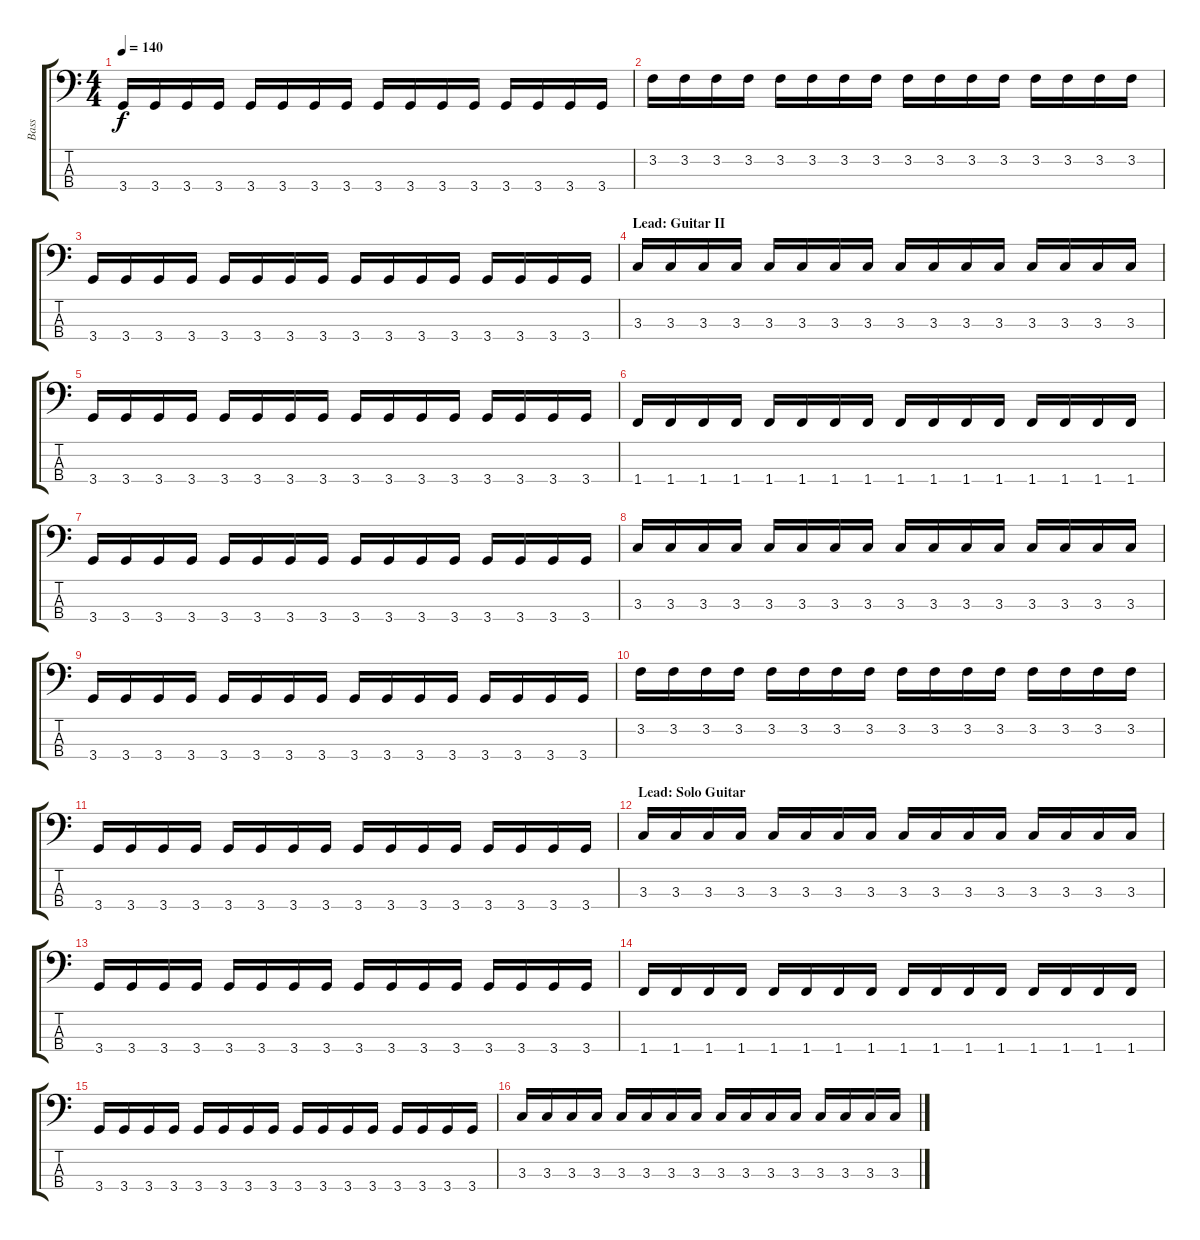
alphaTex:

\track ("Bass" "Bass") {instrument electricbassfinger}
\staff {score tabs}
\tuning (G2 D2 A1 E1) {hide}
\ts (4 4)
\tempo 140
\clef f4
\ks c
3.4.16{dy f} 3.4.16 3.4.16 3.4.16 3.4.16 3.4.16 3.4.16 3.4.16 3.4.16 3.4.16 3.4.16 3.4.16 3.4.16 3.4.16 3.4.16 3.4.16 |
3.2.16 3.2.16 3.2.16 3.2.16 3.2.16 3.2.16 3.2.16 3.2.16 3.2.16 3.2.16 3.2.16 3.2.16 3.2.16 3.2.16 3.2.16 3.2.16 |
3.4.16 3.4.16 3.4.16 3.4.16 3.4.16 3.4.16 3.4.16 3.4.16 3.4.16 3.4.16 3.4.16 3.4.16 3.4.16 3.4.16 3.4.16 3.4.16 |
\section ("" "Lead: Guitar II")
3.3.16 3.3.16 3.3.16 3.3.16 3.3.16 3.3.16 3.3.16 3.3.16 3.3.16 3.3.16 3.3.16 3.3.16 3.3.16 3.3.16 3.3.16 3.3.16 |
3.4.16 3.4.16 3.4.16 3.4.16 3.4.16 3.4.16 3.4.16 3.4.16 3.4.16 3.4.16 3.4.16 3.4.16 3.4.16 3.4.16 3.4.16 3.4.16 |
1.4.16 1.4.16 1.4.16 1.4.16 1.4.16 1.4.16 1.4.16 1.4.16 1.4.16 1.4.16 1.4.16 1.4.16 1.4.16 1.4.16 1.4.16 1.4.16 |
3.4.16 3.4.16 3.4.16 3.4.16 3.4.16 3.4.16 3.4.16 3.4.16 3.4.16 3.4.16 3.4.16 3.4.16 3.4.16 3.4.16 3.4.16 3.4.16 |
3.3.16 3.3.16 3.3.16 3.3.16 3.3.16 3.3.16 3.3.16 3.3.16 3.3.16 3.3.16 3.3.16 3.3.16 3.3.16 3.3.16 3.3.16 3.3.16 |
3.4.16 3.4.16 3.4.16 3.4.16 3.4.16 3.4.16 3.4.16 3.4.16 3.4.16 3.4.16 3.4.16 3.4.16 3.4.16 3.4.16 3.4.16 3.4.16 |
3.2.16 3.2.16 3.2.16 3.2.16 3.2.16 3.2.16 3.2.16 3.2.16 3.2.16 3.2.16 3.2.16 3.2.16 3.2.16 3.2.16 3.2.16 3.2.16 |
3.4.16 3.4.16 3.4.16 3.4.16 3.4.16 3.4.16 3.4.16 3.4.16 3.4.16 3.4.16 3.4.16 3.4.16 3.4.16 3.4.16 3.4.16 3.4.16 |
\section ("" "Lead: Solo Guitar")
3.3.16 3.3.16 3.3.16 3.3.16 3.3.16 3.3.16 3.3.16 3.3.16 3.3.16 3.3.16 3.3.16 3.3.16 3.3.16 3.3.16 3.3.16 3.3.16 |
3.4.16 3.4.16 3.4.16 3.4.16 3.4.16 3.4.16 3.4.16 3.4.16 3.4.16 3.4.16 3.4.16 3.4.16 3.4.16 3.4.16 3.4.16 3.4.16 |
1.4.16 1.4.16 1.4.16 1.4.16 1.4.16 1.4.16 1.4.16 1.4.16 1.4.16 1.4.16 1.4.16 1.4.16 1.4.16 1.4.16 1.4.16 1.4.16 |
3.4.16 3.4.16 3.4.16 3.4.16 3.4.16 3.4.16 3.4.16 3.4.16 3.4.16 3.4.16 3.4.16 3.4.16 3.4.16 3.4.16 3.4.16 3.4.16 |
3.3.16{volume 0 instrument electricbassfinger} 3.3.16 3.3.16 3.3.16 3.3.16 3.3.16 3.3.16 3.3.16 3.3.16 3.3.16 3.3.16 3.3.16 3.3.16 3.3.16 3.3.16 3.3.16
